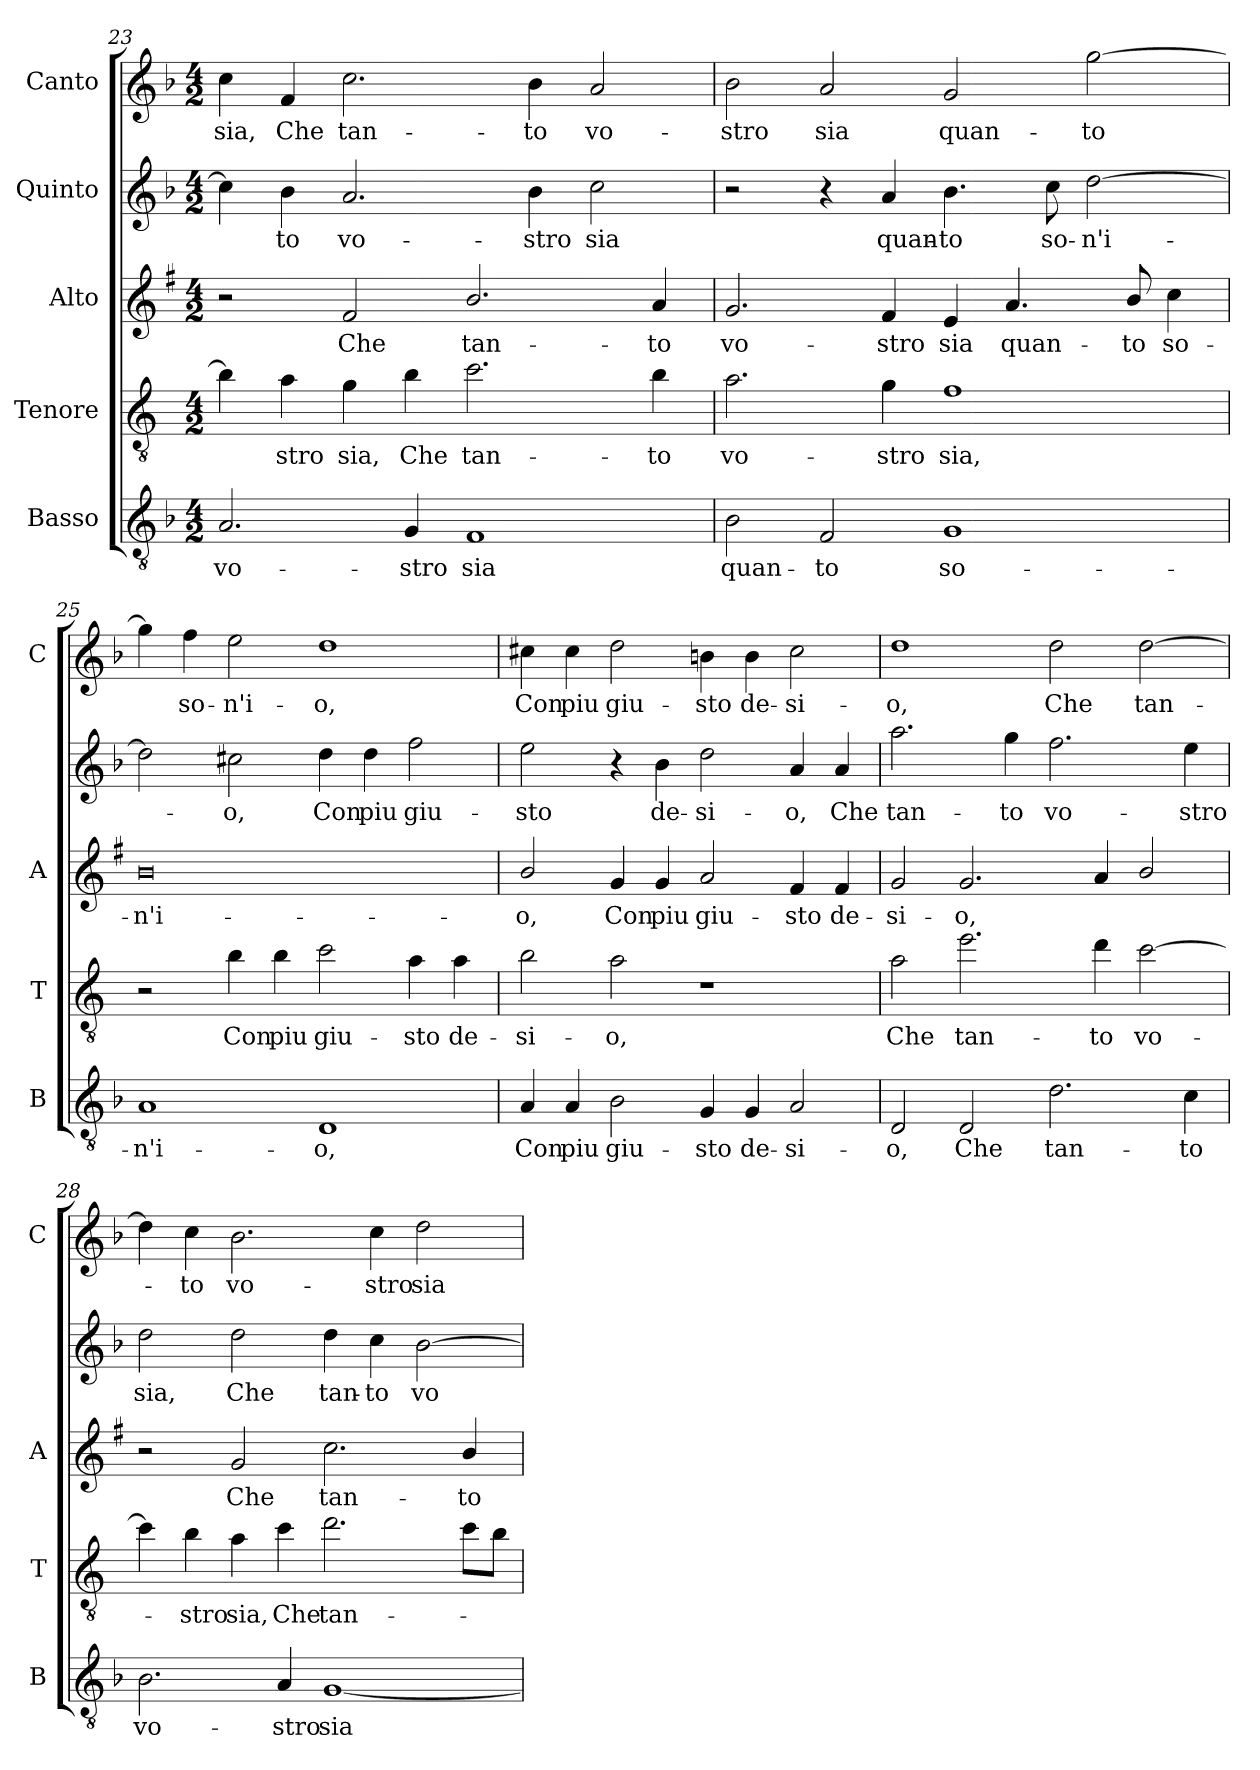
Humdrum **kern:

**kern	**text	**kern	**text	**kern	**text	**kern	**text	**kern	**text
*part5	*part5	*part4	*part4	*part3	*part3	*part2	*part2	*part1	*part1
*staff5	*staff5	*staff4	*staff4	*staff3	*staff3	*staff2	*staff2	*staff1	*staff1
*I"Basso	*	*I"Tenore	*	*I"Alto	*	*I"Quinto	*	*I"Canto	*
*I'B	*	*I'T	*	*I'A	*	*	*	*I'C	*
*clefGv2	*	*clefGv2	*	*clefG2	*	*clefG2	*	*clefG2	*
*	*	*ITrd4c7	*	*ITrd1c2	*	*	*	*	*
*k[b-]	*	*k[b-]	*	*k[b-]	*	*k[b-]	*	*k[b-]	*
*F:	*	*F:	*	*F:	*	*F:	*	*F:	*
*M4/2	*	*M4/2	*	*M4/2	*	*M4/2	*	*M4/2	*
=23	=23	=23	=23	=23	=23	=23	=23	=23	=23
!	!LO:LY:b	!	!	!	!	!	!	!	!LO:LY:b
2.A/	vo-	4e\]	.	2r	.	4cc\]	.	4cc\	sia,
!	!	!	!LO:LY:b	!	!	!	!LO:LY:b	!	!LO:LY:b
.	.	4d\	-stro	.	.	4b-\	-to	4f/	Che
!	!	!	!LO:LY:b	!	!LO:LY:b	!	!LO:LY:b	!	!LO:LY:b
.	.	4c\	sia,	2e/	Che	2.a/	vo-	2.cc\	tan-
!	!LO:LY:b	!	!LO:LY:b	!	!	!	!	!	!
4G/	-stro	4e\	Che	.	.	.	.	.	.
!	!LO:LY:b	!	!LO:LY:b	!	!LO:LY:b	!	!	!	!
1F	sia	2.f\	tan-	2.a/	tan-	.	.	.	.
!	!	!	!	!	!	!	!LO:LY:b	!	!LO:LY:b
.	.	.	.	.	.	4b-\	-stro	4b-\	-to
!	!	!	!	!	!	!	!LO:LY:b	!	!LO:LY:b
.	.	.	.	.	.	2cc\	sia	2a/	vo-
!	!	!	!LO:LY:b	!	!LO:LY:b	!	!	!	!
.	.	4e\	-to	4g/	-to	.	.	.	.
=24	=24	=24	=24	=24	=24	=24	=24	=24	=24
!	!LO:LY:b	!	!LO:LY:b	!	!LO:LY:b	!	!	!	!LO:LY:b
2B-\	quan-	2.d\	vo-	2.f/	vo-	2r	.	2b-\	-stro
!	!LO:LY:b	!	!	!	!	!	!	!	!LO:LY:b
2F/	-to	.	.	.	.	4r	.	2a/	sia
!	!	!	!LO:LY:b	!	!LO:LY:b	!	!LO:LY:b	!	!
.	.	4c\	-stro	4e/	-stro	4a/	quan-	.	.
!	!LO:LY:b	!	!LO:LY:b	!	!LO:LY:b	!	!LO:LY:b	!	!LO:LY:b
1G	so-	1B-	sia,	4d/	sia	4.b-\	-to	2g/	quan-
!	!	!	!	!	!LO:LY:b	!	!	!	!
.	.	.	.	4.g/	quan-	.	.	.	.
!	!	!	!	!	!	!	!LO:LY:b	!	!
.	.	.	.	.	.	8cc\	so-	.	.
!	!	!	!	!	!	!	!LO:LY:b	!	!LO:LY:b
.	.	.	.	.	.	[2dd\	-n'i-	[2gg\	-to
!	!	!	!	!	!LO:LY:b	!	!	!	!
.	.	.	.	8a/	-to	.	.	.	.
!	!	!	!	!	!LO:LY:b	!	!	!	!
.	.	.	.	4b-\	so-	.	.	.	.
!!LO:LB:g=z
=25	=25	=25	=25	=25	=25	=25	=25	=25	=25
!	!LO:LY:b	!	!	!	!LO:LY:b	!	!	!	!
1A	-n'i-	2r	.	0a	-n'i-	2dd\]	.	4gg\]	.
!	!	!	!	!	!	!	!	!	!LO:LY:b
.	.	.	.	.	.	.	.	4ff\	so-
!	!	!	!LO:LY:b	!	!	!	!LO:LY:b	!	!LO:LY:b
.	.	4e\	Con	.	.	2cc#X\	-o,	2ee\	-n'i-
!	!	!	!LO:LY:b	!	!	!	!	!	!
.	.	4e\	piu	.	.	.	.	.	.
!	!LO:LY:b	!	!LO:LY:b	!	!	!	!LO:LY:b	!	!LO:LY:b
1D	-o,	2f\	giu-	.	.	4dd\	Con	1dd	-o,
!	!	!	!	!	!	!	!LO:LY:b	!	!
.	.	.	.	.	.	4dd\	piu	.	.
!	!	!	!LO:LY:b	!	!	!	!LO:LY:b	!	!
.	.	4d\	-sto	.	.	2ff\	giu-	.	.
!	!	!	!LO:LY:b	!	!	!	!	!	!
.	.	4d\	de-	.	.	.	.	.	.
=26	=26	=26	=26	=26	=26	=26	=26	=26	=26
!	!LO:LY:b	!	!LO:LY:b	!	!LO:LY:b	!	!LO:LY:b	!	!LO:LY:b
4A/	Con	2e\	-si-	2a/	-o,	2ee\	-sto	4cc#X\	Con
!	!LO:LY:b	!	!	!	!	!	!	!	!LO:LY:b
4A/	piu	.	.	.	.	.	.	4cc#\	piu
!	!LO:LY:b	!	!LO:LY:b	!	!LO:LY:b	!	!	!	!LO:LY:b
2B-\	giu-	2d\	-o,	4f/	Con	4r	.	2dd\	giu-
!	!	!	!	!	!LO:LY:b	!	!LO:LY:b	!	!
.	.	.	.	4f/	piu	4b-\	de-	.	.
!	!LO:LY:b	!	!	!	!LO:LY:b	!	!LO:LY:b	!	!LO:LY:b
4G/	-sto	1r	.	2g/	giu-	2dd\	-si-	4bn\	-sto
!	!LO:LY:b	!	!	!	!	!	!	!	!LO:LY:b
4G/	de-	.	.	.	.	.	.	4b\	de-
!	!LO:LY:b	!	!	!	!LO:LY:b	!	!LO:LY:b	!	!LO:LY:b
2A/	-si-	.	.	4e/	-sto	4a/	-o,	2cc#\	-si-
!	!	!	!	!	!LO:LY:b	!	!LO:LY:b	!	!
.	.	.	.	4e/	de-	4a/	Che	.	.
=27	=27	=27	=27	=27	=27	=27	=27	=27	=27
!	!LO:LY:b	!	!LO:LY:b	!	!LO:LY:b	!	!LO:LY:b	!	!LO:LY:b
2D/	-o,	2d\	Che	2f/	-si-	2.aa\	tan-	1dd	-o,
!	!LO:LY:b	!	!LO:LY:b	!	!LO:LY:b	!	!	!	!
2D/	Che	2.a\	tan-	2.f/	-o,	.	.	.	.
!	!	!	!	!	!	!	!LO:LY:b	!	!
.	.	.	.	.	.	4gg\	-to	.	.
!	!LO:LY:b	!	!	!	!	!	!LO:LY:b	!	!LO:LY:b
2.d\	tan-	.	.	.	.	2.ff\	vo-	2dd\	Che
!	!	!	!LO:LY:b	!	!	!	!	!	!
.	.	4g\	-to	4g/	.	.	.	.	.
!	!	!	!LO:LY:b	!	!	!	!	!	!LO:LY:b
.	.	[2f\	vo-	2a/	.	.	.	[2dd\	tan-
!	!LO:LY:b	!	!	!	!	!	!LO:LY:b	!	!
4c\	-to	.	.	.	.	4ee\	-stro	.	.
!!LO:PB:g=z
=28	=28	=28	=28	=28	=28	=28	=28	=28	=28
!	!LO:LY:b	!	!	!	!	!	!LO:LY:b	!	!
2.B-\	vo-	4f\]	.	2r	.	2dd\	sia,	4dd\]	.
!	!	!	!LO:LY:b	!	!	!	!	!	!LO:LY:b
.	.	4e\	-stro	.	.	.	.	4cc\	-to
!	!	!	!LO:LY:b	!	!LO:LY:b	!	!LO:LY:b	!	!LO:LY:b
.	.	4d\	sia,	2f/	Che	2dd\	Che	2.b-\	vo-
!	!LO:LY:b	!	!LO:LY:b	!	!	!	!	!	!
4A/	-stro	4f\	Che	.	.	.	.	.	.
!	!LO:LY:b	!	!LO:LY:b	!	!LO:LY:b	!	!LO:LY:b	!	!
[1G	sia	2.g\	tan-	2.b-\	tan-	4dd\	tan-	.	.
!	!	!	!	!	!	!	!LO:LY:b	!	!LO:LY:b
.	.	.	.	.	.	4cc\	-to	4cc\	-stro
!	!	!	!	!	!	!	!LO:LY:b	!	!LO:LY:b
.	.	.	.	.	.	[2b-\	vo-	2dd\	sia
!	!	!	!	!	!LO:LY:b	!	!	!	!
.	.	8f\L	.	4a/	-to	.	.	.	.
.	.	8e\J	.	.	.	.	.	.	.
=	=	=	=	=	=	=	=	=	=
*-	*-	*-	*-	*-	*-	*-	*-	*-	*-
